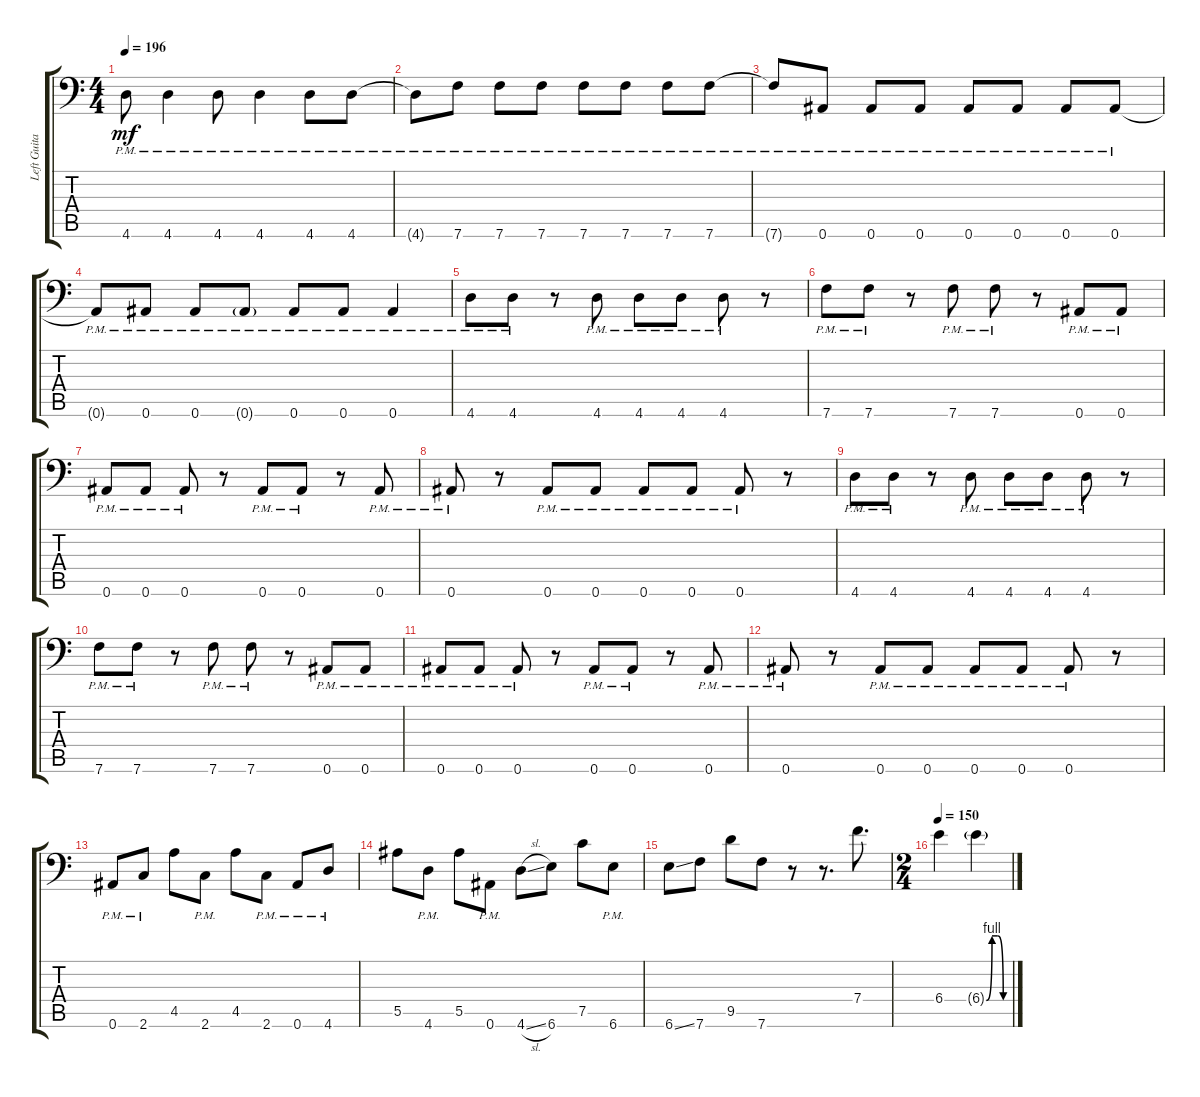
\track ("Left Guitar" "Left Guita") {instrument distortionguitar}
\staff {score tabs}
\tuning (C4 G3 Eb3 Bb2 F2 Bb1) {hide}
\ts (4 4)
\tempo 196
\clef f4
\ks c
4.6{pm}.8{dy mf} 4.6{pm}.4 4.6{pm}.8 4.6{pm}.4 4.6{pm}.8 4.6{pm}.8 |
4.6{pm t}.8 7.6{pm}.8 7.6{pm}.8 7.6{pm}.8 7.6{pm}.8 7.6{pm}.8 7.6{pm}.8 7.6{pm}.8 |
7.6{pm t}.8 0.6{pm}.8 0.6{pm}.8 0.6{pm}.8 0.6{pm}.8 0.6{pm}.8 0.6{pm}.8 0.6{pm}.8 |
0.6{pm t}.8 0.6{pm}.8 0.6{pm}.8 0.6{g pm}.8 0.6{pm}.8 0.6{pm}.8 0.6{pm}.4 |
4.6{pm}.8 4.6{pm}.8 r.8 4.6{pm}.8 4.6{pm}.8 4.6{pm}.8 4.6{pm}.8 r.8 |
7.6{pm}.8 7.6{pm}.8 r.8 7.6{pm}.8 7.6{pm}.8 r.8 0.6{pm}.8 0.6{pm}.8 |
0.6{pm}.8 0.6{pm}.8 0.6{pm}.8 r.8 0.6{pm}.8 0.6{pm}.8 r.8 0.6{pm}.8 |
0.6{pm}.8 r.8 0.6{pm}.8 0.6{pm}.8 0.6{pm}.8 0.6{pm}.8 0.6{pm}.8 r.8 |
4.6{pm}.8 4.6{pm}.8 r.8 4.6{pm}.8 4.6{pm}.8 4.6{pm}.8 4.6{pm}.8 r.8 |
7.6{pm}.8 7.6{pm}.8 r.8 7.6{pm}.8 7.6{pm}.8 r.8 0.6{pm}.8 0.6{pm}.8 |
0.6{pm}.8 0.6{pm}.8 0.6{pm}.8 r.8 0.6{pm}.8 0.6{pm}.8 r.8 0.6{pm}.8 |
0.6{pm}.8 r.8 0.6{pm}.8 0.6{pm}.8 0.6{pm}.8 0.6{pm}.8 0.6{pm}.8 r.8 |
0.6{pm}.8 2.6{pm}.8 4.5.8 2.6{pm}.8 4.5.8 2.6{pm}.8 0.6{pm}.8 4.6{pm}.8 |
5.5.8 4.6{pm}.8 5.5.8 0.6{pm}.8 4.6{sl}.8 6.6.8 7.5.8 6.6{pm}.8 |
6.6{ss}.8 7.6.8 9.5.8 7.6.8 r.8 r.8{d} 7.4.8{d} |
\ts (2 4)
\tempo 150
6.4.4 6.4{be (custom 0 0 15 4 30 4 45 0 60 0) g}.4
